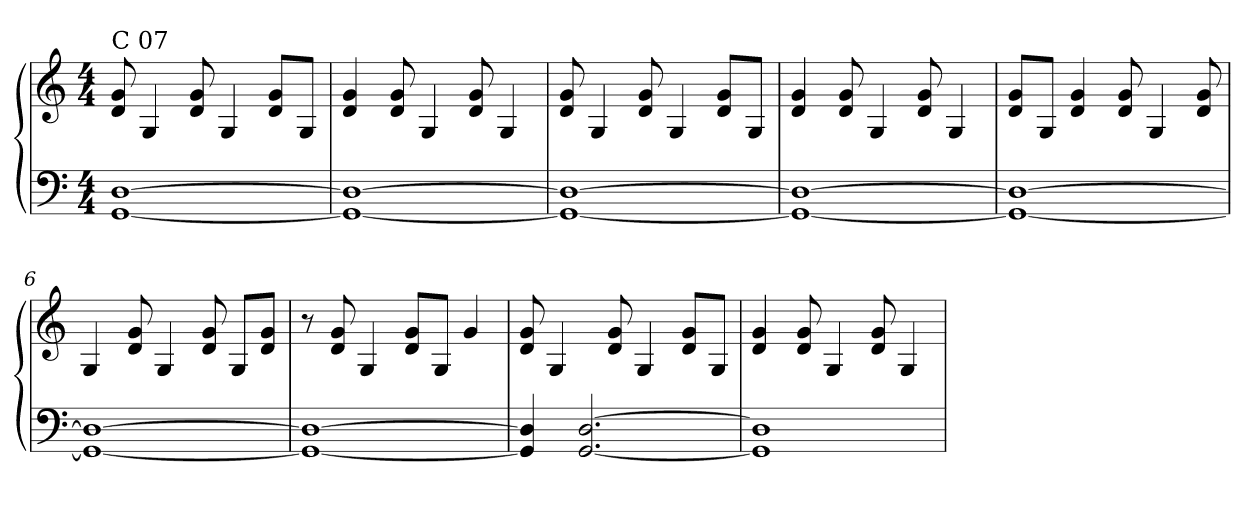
**kern	**kern
*part1	*part1
*staff2	*staff1
*clefF4	*clefG2
*k[]	*k[]
*M4/4	*M4/4
=1	=1
!	!LO:TX:a:t=C 07
[1GG [1D	8d/ 8g/
.	4G/
.	8d/ 8g/
.	4G/
.	8d/ 8g/L
.	8G/J
=2	=2
1GG_ 1D_	4d/ 4g/
.	8d/ 8g/
.	4G/
.	8d/ 8g/
.	4G/
=3	=3
1GG_ 1D_	8d/ 8g/
.	4G/
.	8d/ 8g/
.	4G/
.	8d/ 8g/L
.	8G/J
=4	=4
1GG_ 1D_	4d/ 4g/
.	8d/ 8g/
.	4G/
.	8d/ 8g/
.	4G/
=5	=5
1GG_ 1D_	8d/ 8g/L
.	8G/J
.	4d/ 4g/
.	8d/ 8g/
.	4G/
.	8d/ 8g/
!!LO:LB:g=z
=6	=6
1GG_ 1D_	4G/
.	8d/ 8g/
.	4G/
.	8d/ 8g/
.	8G/L
.	8d/ 8g/J
=7	=7
1GG_ 1D_	8r
.	8d/ 8g/
.	4G/
.	8d/ 8g/L
.	8G/J
.	4g/
=8	=8
4GG]/ 4D]/	8d/ 8g/
.	4G/
[2.GG/ [2.D/	.
.	8d/ 8g/
.	4G/
.	8d/ 8g/L
.	8G/J
=9	=9
1GG] 1D]	4d/ 4g/
.	8d/ 8g/
.	4G/
.	8d/ 8g/
.	4G/
=	=
*-	*-
